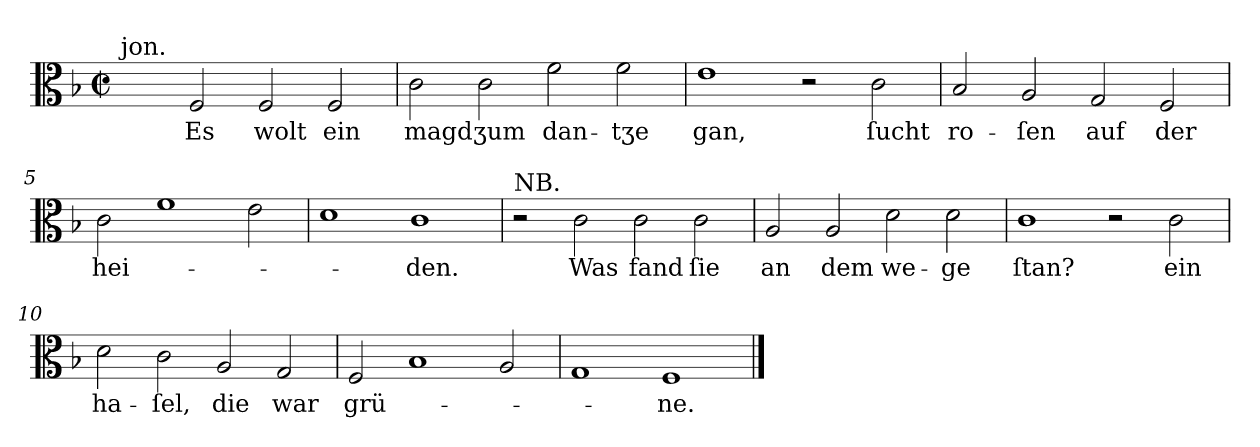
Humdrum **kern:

**kern	**text
*part1	*part1
*staff1	*staff1
*clefC3	*
*k[b-]	*
*F:ion	*
*M4/2	*
*met(c|)	*
=1	=1
!LO:TX:a:t=jon.	!
2ryy	.
2F	Es
2F	wolt
2F	ein
=2	=2
2c	magd
2c	ʒum
2f	dan-
2f	-tʒe
=3	=3
1e	gan,
2r	.
2c	ſucht
=4	=4
2B-	ro-
2A	-ſen
2G	auf
2F	der
=5	=5
2c	hei-
1f	.
2e	.
=6	=6
1d	.
1c	-den.
=7	=7
!LO:TX:a:t=NB.	!
2r	.
2c	Was
2c	fand
2c	ſie
=8	=8
2A	an
2A	dem
2d	we-
2d	-ge
=9	=9
1c	ſtan?
2r	.
2c	ein
=10	=10
2d	ha-
2c	-ſel,
2A	die
2G	war
=11	=11
2F	grü-
1B-	.
2A	.
=12	=12
1G	.
1F/	-ne.
==	==
*-	*-
